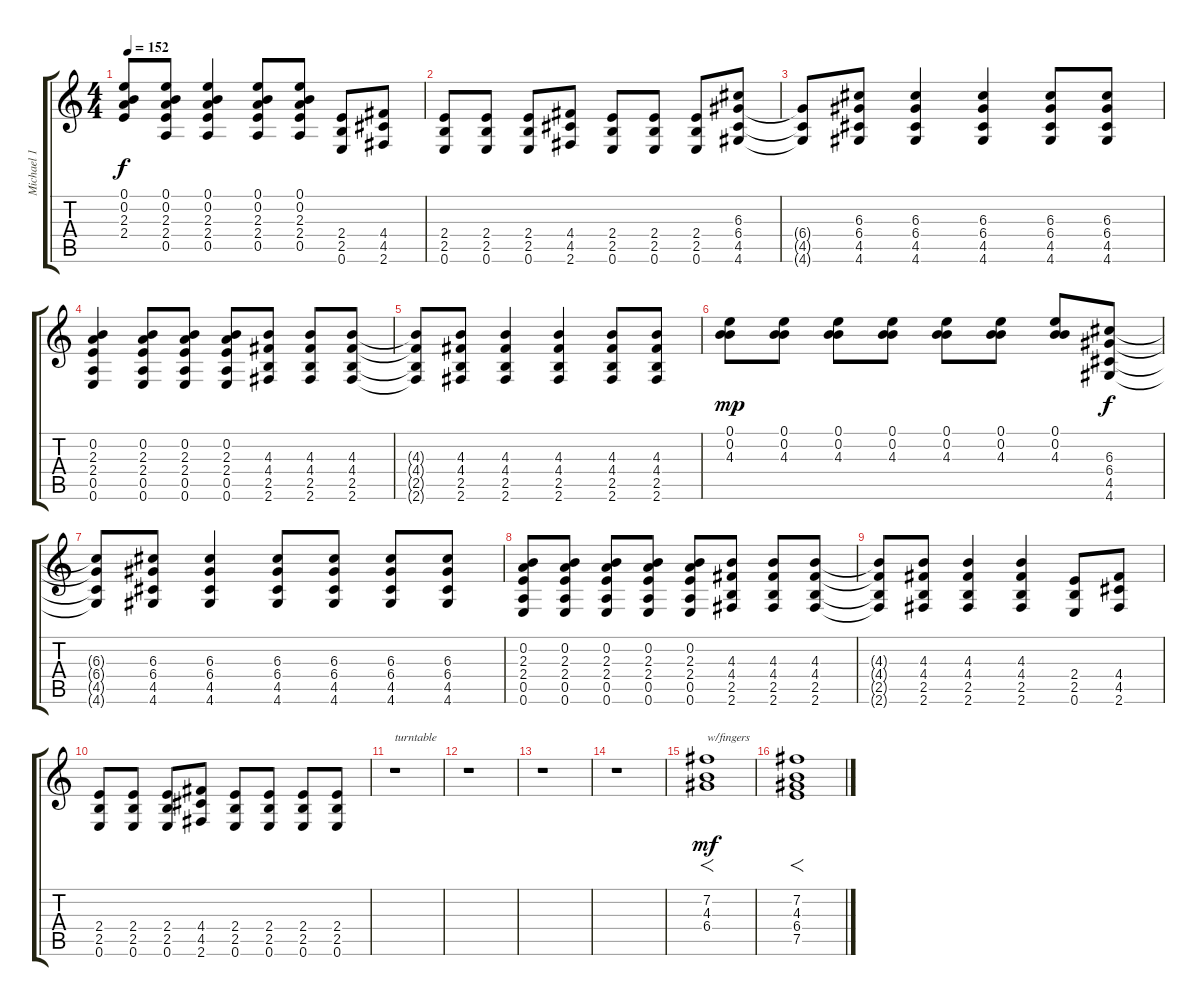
\track ("Michael 1" "Michael 1") {instrument distortionguitar}
\staff {score tabs}
\tuning (E4 B3 G3 D3 A2 E2) {hide}
\ts (4 4)
\tempo 152
\clef g2
\ks c
(0.1{t} 0.2{t} 2.3{t} 2.4{t}).8{dy f} (0.1 0.2 2.3 2.4 0.5).8 (0.1 0.2 2.3 2.4 0.5).4 (0.1 0.2 2.3 2.4 0.5).8 (0.1 0.2 2.3 2.4 0.5).8 (2.4 2.5 0.6).8 (4.4 4.5 2.6).8 |
(2.4 2.5 0.6).8 (2.4 2.5 0.6).8 (2.4 2.5 0.6).8 (4.4 4.5 2.6).8 (2.4 2.5 0.6).8 (2.4 2.5 0.6).8 (2.4 2.5 0.6).8 (6.3 6.4 4.5 4.6).8 |
(6.4{t} 4.5{t} 4.6{t}).8 (6.3 6.4 4.5 4.6).8 (6.3 6.4 4.5 4.6).4 (6.3 6.4 4.5 4.6).4 (6.3 6.4 4.5 4.6).8 (6.3 6.4 4.5 4.6).8 |
(0.2 2.3 2.4 0.5 0.6).4 (0.2 2.3 2.4 0.5 0.6).8 (0.2 2.3 2.4 0.5 0.6).8 (0.2 2.3 2.4 0.5 0.6).8 (4.3 4.4 2.5 2.6).8 (4.3 4.4 2.5 2.6).8 (4.3 4.4 2.5 2.6).8 |
(4.3{t} 4.4{t} 2.5{t} 2.6{t}).8 (4.3 4.4 2.5 2.6).8 (4.3 4.4 2.5 2.6).4 (4.3 4.4 2.5 2.6).4 (4.3 4.4 2.5 2.6).8 (4.3 4.4 2.5 2.6).8 |
(0.1 0.2 4.3).8{dy mp} (0.1 0.2 4.3).8 (0.1 0.2 4.3).8 (0.1 0.2 4.3).8 (0.1 0.2 4.3).8 (0.1 0.2 4.3).8 (0.1 0.2 4.3).8 (6.3 6.4 4.5 4.6).8{dy f} |
(6.3{t} 6.4{t} 4.5{t} 4.6{t}).8 (6.3 6.4 4.5 4.6).8 (6.3 6.4 4.5 4.6).4 (6.3 6.4 4.5 4.6).8 (6.3 6.4 4.5 4.6).8 (6.3 6.4 4.5 4.6).8 (6.3 6.4 4.5 4.6).8 |
(0.2 2.3 2.4 0.5 0.6).8 (0.2 2.3 2.4 0.5 0.6).8 (0.2 2.3 2.4 0.5 0.6).8 (0.2 2.3 2.4 0.5 0.6).8 (0.2 2.3 2.4 0.5 0.6).8 (4.3 4.4 2.5 2.6).8 (4.3 4.4 2.5 2.6).8 (4.3 4.4 2.5 2.6).8 |
(4.3{t} 4.4{t} 2.5{t} 2.6{t}).8 (4.3 4.4 2.5 2.6).8 (4.3 4.4 2.5 2.6).4 (4.3 4.4 2.5 2.6).4 (2.4 2.5 0.6).8 (4.4 4.5 2.6).8 |
(2.4 2.5 0.6).8 (2.4 2.5 0.6).8 (2.4 2.5 0.6).8 (4.4 4.5 2.6).8 (2.4 2.5 0.6).8 (2.4 2.5 0.6).8 (2.4 2.5 0.6).8 (2.4 2.5 0.6).8 |
r.1{txt "turntable"} |
r.1 |
r.1 |
r.1 |
(7.2 4.3 6.4).1{f txt "w/fingers" dy mf volume 14 instrument electricguitarjazz} |
(7.2 4.3 6.4 7.5).1{f}
